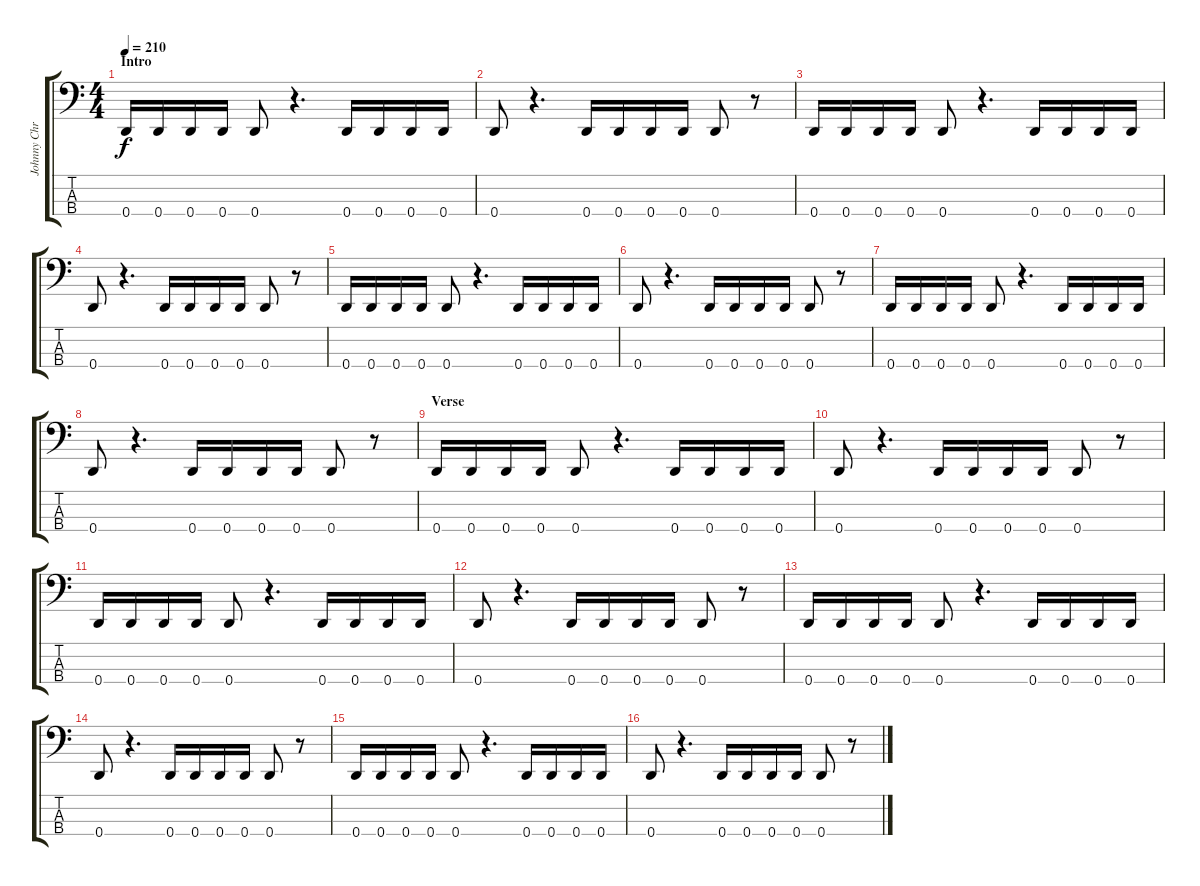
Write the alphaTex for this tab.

\track ("Johnny Christ" "Johnny Chr") {instrument electricbasspick}
\staff {score tabs}
\tuning (G2 D2 A1 D1) {hide}
\ts (4 4)
\section ("" "Intro")
\tempo 210
\clef f4
\ks c
0.4.16{dy f instrument electricbasspick} 0.4.16 0.4.16 0.4.16 0.4.8 r.4{d} 0.4.16 0.4.16 0.4.16 0.4.16 |
0.4.8 r.4{d} 0.4.16 0.4.16 0.4.16 0.4.16 0.4.8 r.8 |
0.4.16 0.4.16 0.4.16 0.4.16 0.4.8 r.4{d} 0.4.16 0.4.16 0.4.16 0.4.16 |
0.4.8 r.4{d} 0.4.16 0.4.16 0.4.16 0.4.16 0.4.8 r.8 |
0.4.16 0.4.16 0.4.16 0.4.16 0.4.8 r.4{d} 0.4.16 0.4.16 0.4.16 0.4.16 |
0.4.8 r.4{d} 0.4.16 0.4.16 0.4.16 0.4.16 0.4.8 r.8 |
0.4.16 0.4.16 0.4.16 0.4.16 0.4.8 r.4{d} 0.4.16 0.4.16 0.4.16 0.4.16 |
0.4.8 r.4{d} 0.4.16 0.4.16 0.4.16 0.4.16 0.4.8 r.8 |
\section ("" "Verse")
0.4.16 0.4.16 0.4.16 0.4.16 0.4.8 r.4{d} 0.4.16 0.4.16 0.4.16 0.4.16 |
0.4.8 r.4{d} 0.4.16 0.4.16 0.4.16 0.4.16 0.4.8 r.8 |
0.4.16 0.4.16 0.4.16 0.4.16 0.4.8 r.4{d} 0.4.16 0.4.16 0.4.16 0.4.16 |
0.4.8 r.4{d} 0.4.16 0.4.16 0.4.16 0.4.16 0.4.8 r.8 |
0.4.16 0.4.16 0.4.16 0.4.16 0.4.8 r.4{d} 0.4.16 0.4.16 0.4.16 0.4.16 |
0.4.8 r.4{d} 0.4.16 0.4.16 0.4.16 0.4.16 0.4.8 r.8 |
0.4.16 0.4.16 0.4.16 0.4.16 0.4.8 r.4{d} 0.4.16 0.4.16 0.4.16 0.4.16 |
0.4.8 r.4{d} 0.4.16 0.4.16 0.4.16 0.4.16 0.4.8 r.8
